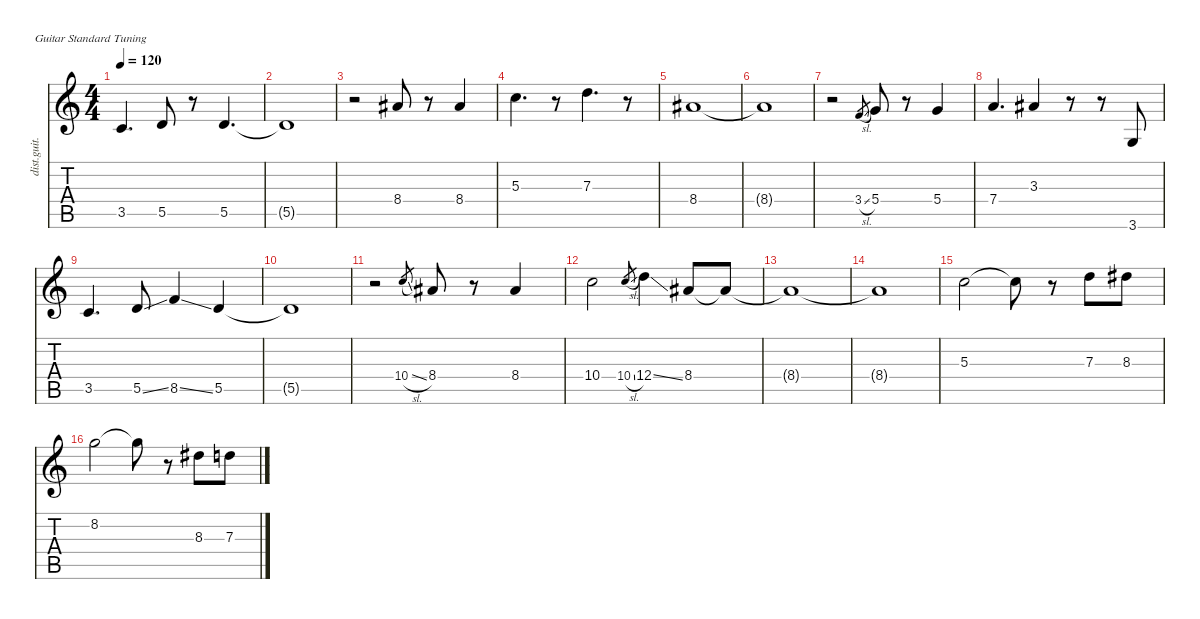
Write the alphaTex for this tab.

\defaultSystemsLayout 4
\hideDynamics
\bracketExtendMode nobrackets
\otherSystemsTrackNameOrientation horizontal
\track ("guitar 2" "dist.guit.") {instrument distortionguitar}
\staff {score tabs}
\tuning (E4 B3 G3 D3 A2 E2)
\ts (4 4)
\tempo 120
\clef g2
\ks c
3.5.4{d dy f beam Up} 5.5.8{beam Up} r.8{beam Up} 5.5.4{d beam Up} |
5.5{t}.1{beam Up} |
r.2{beam Down} 8.4{acc #}.8{beam Up} r.8{beam Up} 8.4{acc #}.4{beam Up} |
5.3.4{d beam Down} r.8{beam Down} 7.3.4{d beam Down} r.8{beam Down} |
8.4{acc #}.1{beam Up} |
8.4{t acc #}.1{beam Up} |
r.2{beam Down} 3.4{sl}.8{gr dy mf beam Up} 5.4.8{dy f beam Up} r.8{beam Up} 5.4.4{beam Up} |
7.4.4{d beam Up} 3.3{acc #}.4{beam Up} r.8{beam Up} r.8{beam Up} 3.6.8{beam Up} |
3.5.4{d beam Up} 5.5{ss}.8{beam Up} 8.5{ss}.4{beam Up} 5.5.4{beam Up} |
5.5{t}.1{beam Up} |
r.2{beam Down} 10.4{sl}.8{gr dy mf beam Up} 8.4{acc #}.8{dy f beam Up} r.8{beam Up} 8.4{acc #}.4{beam Up} |
10.4.2{beam Down} 10.4{sl}.8{gr dy mf beam Up} 12.4{ss}.4{dy f beam Down} 8.4{acc #}.8{beam Up} 8.4{t acc #}.8{beam Up} |
8.4{t acc #}.1{beam Up} |
8.4{t acc #}.1{beam Up} |
5.3.2{beam Down} 5.3{t}.8{beam Down} r.8{beam Down} 7.3.8{beam Down} 8.3{acc #}.8{beam Down} |
8.2.2{beam Down} 8.2{t}.8{beam Down} r.8{beam Down} 8.3{acc #}.8{beam Down} 7.3.8{beam Down}
